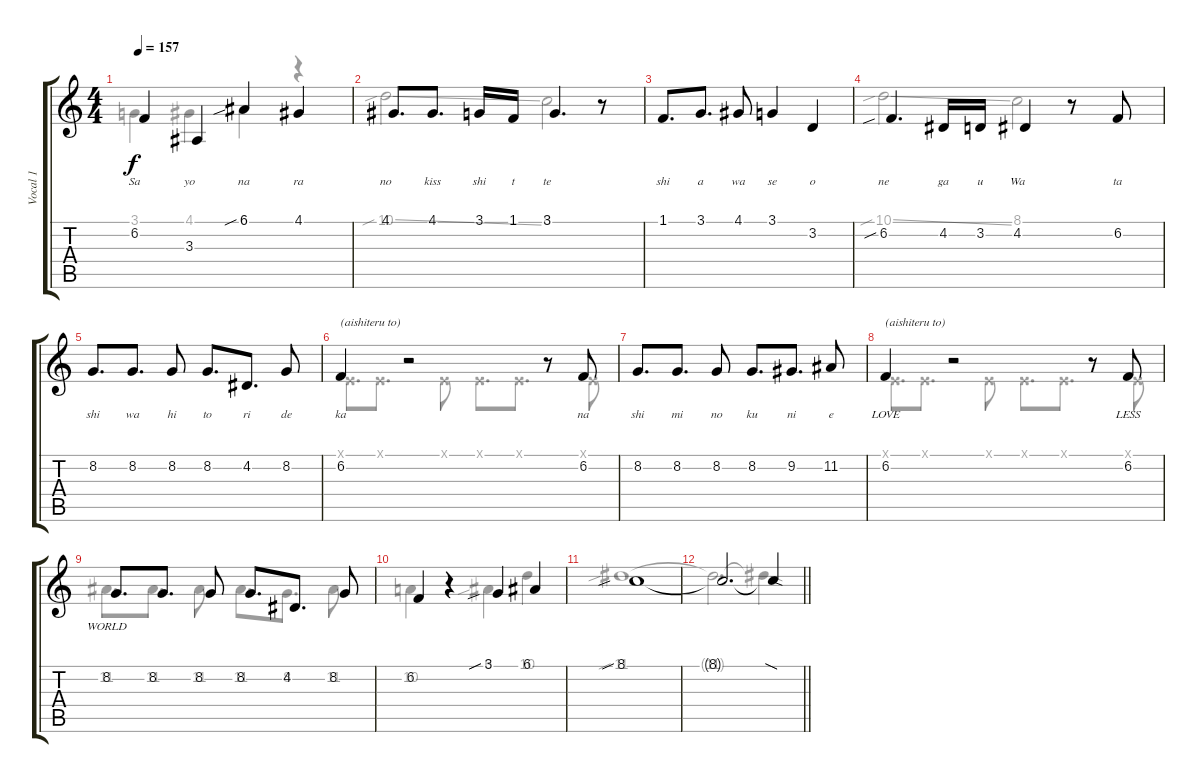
\track ("Vocal 1" "Vocal 1") {instrument clarinet}
\staff {score tabs}
\tuning (E4 B3 G3 D3 A2 E2) {hide}
\voice
\ts (4 4)
\tempo 157
\clef g2
\ks c
6.2.4{lyrics (0 "Sa") lyrics (1 "") lyrics (2 "") lyrics (3 "") lyrics (4 "") dy f} 3.3.4{lyrics (0 "yo") lyrics (1 "") lyrics (2 "") lyrics (3 "") lyrics (4 "")} 6.1{sib}.4{lyrics (0 "na") lyrics (1 "") lyrics (2 "") lyrics (3 "") lyrics (4 "")} 4.1.4{lyrics (0 "ra") lyrics (1 "") lyrics (2 "") lyrics (3 "") lyrics (4 "")} |
4.1.8{d lyrics (0 "no") lyrics (1 "") lyrics (2 "") lyrics (3 "") lyrics (4 "")} 4.1.8{d lyrics (0 "kiss") lyrics (1 "") lyrics (2 "") lyrics (3 "") lyrics (4 "")} 3.1.16{lyrics (0 "shi") lyrics (1 "") lyrics (2 "") lyrics (3 "") lyrics (4 "")} 1.1.16{lyrics (0 "t") lyrics (1 "") lyrics (2 "") lyrics (3 "") lyrics (4 "")} 3.1.4{d lyrics (0 "te") lyrics (1 "") lyrics (2 "") lyrics (3 "") lyrics (4 "")} r.8 |
1.1.8{d lyrics (0 "shi") lyrics (1 "") lyrics (2 "") lyrics (3 "") lyrics (4 "")} 3.1.8{d lyrics (0 "a") lyrics (1 "") lyrics (2 "") lyrics (3 "") lyrics (4 "")} 4.1.8{lyrics (0 "wa") lyrics (1 "") lyrics (2 "") lyrics (3 "") lyrics (4 "")} 3.1.4{lyrics (0 "se") lyrics (1 "") lyrics (2 "") lyrics (3 "") lyrics (4 "")} 3.2.4{lyrics (0 "o") lyrics (1 "") lyrics (2 "") lyrics (3 "") lyrics (4 "")} |
6.2{sib}.4{d lyrics (0 "ne") lyrics (1 "") lyrics (2 "") lyrics (3 "") lyrics (4 "")} 4.2.16{lyrics (0 "ga") lyrics (1 "") lyrics (2 "") lyrics (3 "") lyrics (4 "")} 3.2.16{lyrics (0 "u") lyrics (1 "") lyrics (2 "") lyrics (3 "") lyrics (4 "")} 4.2.4{lyrics (0 "Wa") lyrics (1 "") lyrics (2 "") lyrics (3 "") lyrics (4 "")} r.8 6.2.8{lyrics (0 "ta") lyrics (1 "") lyrics (2 "") lyrics (3 "") lyrics (4 "")} |
8.2.8{d lyrics (0 "shi") lyrics (1 "") lyrics (2 "") lyrics (3 "") lyrics (4 "")} 8.2.8{d lyrics (0 "wa") lyrics (1 "") lyrics (2 "") lyrics (3 "") lyrics (4 "")} 8.2.8{lyrics (0 "hi") lyrics (1 "") lyrics (2 "") lyrics (3 "") lyrics (4 "")} 8.2.8{d lyrics (0 "to") lyrics (1 "") lyrics (2 "") lyrics (3 "") lyrics (4 "")} 4.2.8{d lyrics (0 "ri") lyrics (1 "") lyrics (2 "") lyrics (3 "") lyrics (4 "")} 8.2.8{lyrics (0 "de") lyrics (1 "") lyrics (2 "") lyrics (3 "") lyrics (4 "")} |
6.2.4{txt "(aishiteru to)" lyrics (0 "ka") lyrics (1 "") lyrics (2 "") lyrics (3 "") lyrics (4 "")} r.2 r.8 6.2.8{lyrics (0 "na") lyrics (1 "") lyrics (2 "") lyrics (3 "") lyrics (4 "")} |
8.2.8{d lyrics (0 "shi") lyrics (1 "") lyrics (2 "") lyrics (3 "") lyrics (4 "")} 8.2.8{d lyrics (0 "mi") lyrics (1 "") lyrics (2 "") lyrics (3 "") lyrics (4 "")} 8.2.8{lyrics (0 "no") lyrics (1 "") lyrics (2 "") lyrics (3 "") lyrics (4 "")} 8.2.8{d lyrics (0 "ku") lyrics (1 "") lyrics (2 "") lyrics (3 "") lyrics (4 "")} 9.2.8{d lyrics (0 "ni") lyrics (1 "") lyrics (2 "") lyrics (3 "") lyrics (4 "")} 11.2.8{lyrics (0 "e") lyrics (1 "") lyrics (2 "") lyrics (3 "") lyrics (4 "")} |
6.2.4{txt "(aishiteru to)" lyrics (0 "LOVE") lyrics (1 "") lyrics (2 "") lyrics (3 "") lyrics (4 "")} r.2 r.8 6.2.8{lyrics (0 "LESS") lyrics (1 "") lyrics (2 "") lyrics (3 "") lyrics (4 "")} |
8.2.8{d lyrics (0 "WORLD") lyrics (1 "") lyrics (2 "") lyrics (3 "") lyrics (4 "")} 8.2.8{d} 8.2.8 8.2.8{d} 4.2.8{d} 8.2.8 |
6.2.4 r.4 3.1{sib}.4 6.1.4 |
8.1{sib}.1 |
\barLineRight lightlight
8.1{t}.2{d} 8.1{sod t}.4 |
|
|
|
\voice
\clef g2
\ottava regular
\simile none
\ks c
3.1.4{dy f} 4.1.4 6.1.4 r.4 |
10.1{sib ss}.2 8.1.2 |
|
10.1{sib ss}.2 8.1.2 |
|
0.1{x}.8{d} 0.1{x}.8{d} 0.1{x}.8 0.1{x}.8{d} 0.1{x}.8{d} 0.1{x}.8 |
|
0.1{x}.8{d} 0.1{x}.8{d} 0.1{x}.8 0.1{x}.8{d} 0.1{x}.8{d} 0.1{x}.8 |
11.2.8{d} 11.2.8{d} 11.2.8 11.2.8{d} 8.2.8{d} 11.2.8 |
10.2.4 r.4 6.1{sib}.4 10.1.4 |
11.1{sib}.1 |
\barLineRight lightlight
11.1{t}.2{d} 11.1{sod t}.4 |
|
|
|
